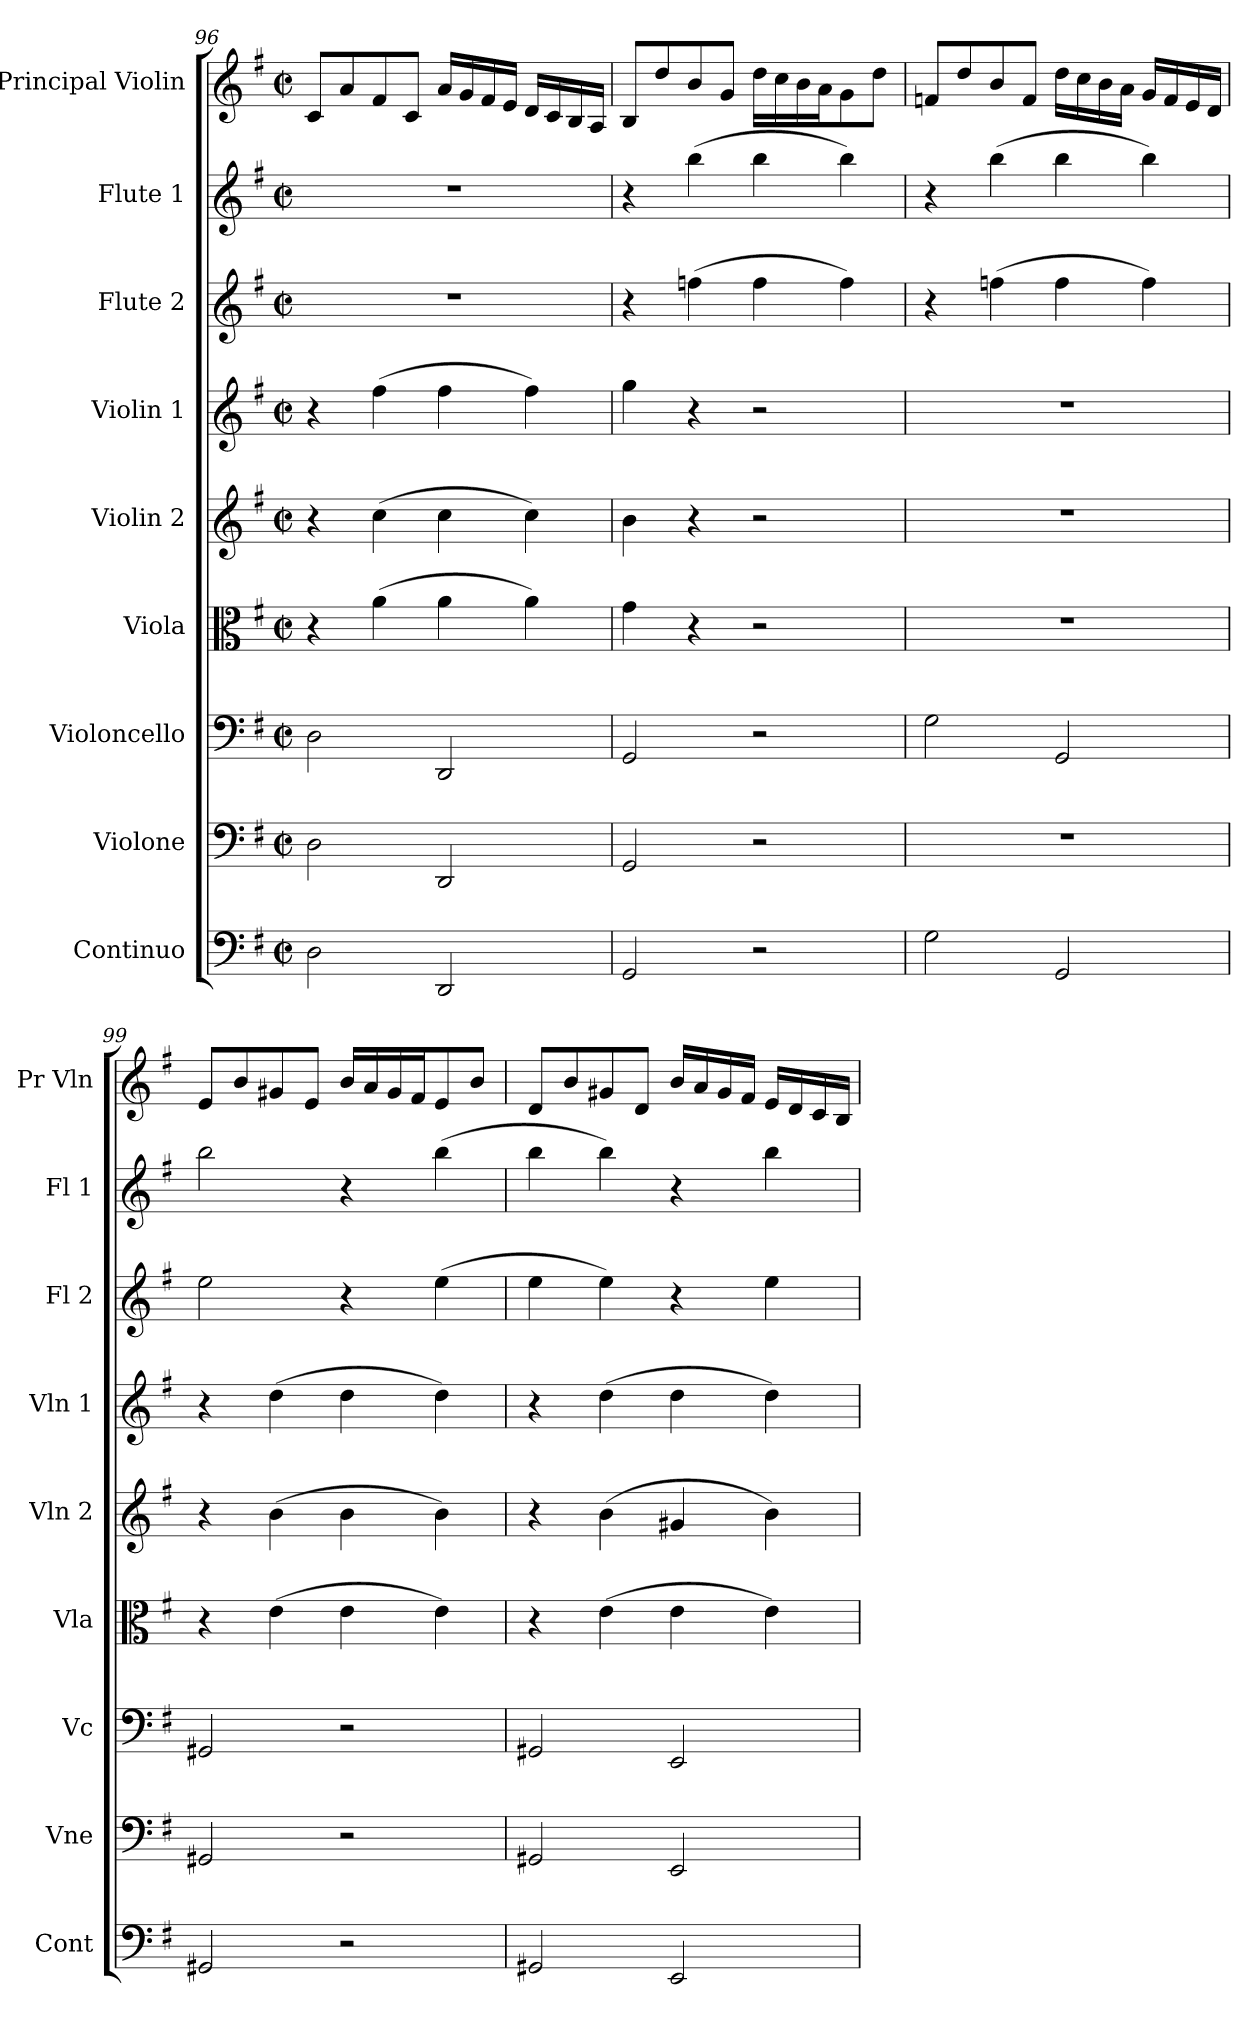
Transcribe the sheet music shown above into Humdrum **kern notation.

**kern	**kern	**kern	**kern	**kern	**kern	**kern	**kern	**kern
*part9	*part8	*part7	*part6	*part5	*part4	*part3	*part2	*part1
*staff9	*staff8	*staff7	*staff6	*staff5	*staff4	*staff3	*staff2	*staff1
*I"Continuo	*I"Violone	*I"Violoncello	*I"Viola	*I"Violin 2	*I"Violin 1	*I"Flute 2	*I"Flute 1	*I"Principal Violin
*I'Cont	*I'Vne	*I'Vc	*I'Vla	*I'Vln 2	*I'Vln 1	*I'Fl 2	*I'Fl 1	*I'Pr Vln
*clefF4	*clefF4	*clefF4	*clefC3	*clefG2	*clefG2	*clefG2	*clefG2	*clefG2
*	*ITrd7c12	*	*	*	*	*	*	*
*k[f#]	*k[f#]	*k[f#]	*k[f#]	*k[f#]	*k[f#]	*k[f#]	*k[f#]	*k[f#]
*M2/2	*M2/2	*M2/2	*M2/2	*M2/2	*M2/2	*M2/2	*M2/2	*M2/2
*met(c|)	*met(c|)	*met(c|)	*met(c|)	*met(c|)	*met(c|)	*met(c|)	*met(c|)	*met(c|)
=96	=96	=96	=96	=96	=96	=96	=96	=96
2D\	2DD\	2D\	4r	4r	4r	1r	1r	8c/L
.	.	.	.	.	.	.	.	8a/
.	.	.	(4a\	(4cc\	(4ff#\	.	.	8f#/
.	.	.	.	.	.	.	.	8c/J
2DD/	2DDD/	2DD/	4a\	4cc\	4ff#\	.	.	16a/LL
.	.	.	.	.	.	.	.	16g/
.	.	.	.	.	.	.	.	16f#/
.	.	.	.	.	.	.	.	16e/JJ
.	.	.	4a\)	4cc\)	4ff#\)	.	.	16d/LL
.	.	.	.	.	.	.	.	16c/
.	.	.	.	.	.	.	.	16B/
.	.	.	.	.	.	.	.	16A/JJ
!!LO:LB:g=z
=97	=97	=97	=97	=97	=97	=97	=97	=97
2GG/	2GGG/	2GG/	4g\	4b\	4gg\	4r	4r	8B/L
.	.	.	.	.	.	.	.	8dd/
.	.	.	4r	4r	4r	(4ffn\	(4bb\	8b/
.	.	.	.	.	.	.	.	8g/J
2r	2r	2r	2r	2r	2r	4ff\	4bb\	16dd\LL
.	.	.	.	.	.	.	.	16cc\
.	.	.	.	.	.	.	.	16b\
.	.	.	.	.	.	.	.	16a\J
.	.	.	.	.	.	4ff\)	4bb\)	8g\
.	.	.	.	.	.	.	.	8dd\J
=98	=98	=98	=98	=98	=98	=98	=98	=98
2G\	1r	2G\	1r	1r	1r	4r	4r	8fn/L
.	.	.	.	.	.	.	.	8dd/
.	.	.	.	.	.	(4ffn\	(4bb\	8b/
.	.	.	.	.	.	.	.	8f/J
2GG/	.	2GG/	.	.	.	4ff\	4bb\	16dd\LL
.	.	.	.	.	.	.	.	16cc\
.	.	.	.	.	.	.	.	16b\
.	.	.	.	.	.	.	.	16a\JJ
.	.	.	.	.	.	4ff\)	4bb\)	16g/LL
.	.	.	.	.	.	.	.	16f/
.	.	.	.	.	.	.	.	16e/
.	.	.	.	.	.	.	.	16d/JJ
=99	=99	=99	=99	=99	=99	=99	=99	=99
2GG#X/	2GGG#X/	2GG#X/	4r	4r	4r	2ee\	2bb\	8e/L
.	.	.	.	.	.	.	.	8b/
.	.	.	(4e\	(4b\	(4dd\	.	.	8g#X/
.	.	.	.	.	.	.	.	8e/J
2r	2r	2r	4e\	4b\	4dd\	4r	4r	16b/LL
.	.	.	.	.	.	.	.	16a/
.	.	.	.	.	.	.	.	16g#/
.	.	.	.	.	.	.	.	16f#/J
.	.	.	4e\)	4b\)	4dd\)	(4ee\	(4bb\	8e/
.	.	.	.	.	.	.	.	8b/J
=100	=100	=100	=100	=100	=100	=100	=100	=100
2GG#X/	2GGG#X/	2GG#X/	4r	4r	4r	4ee\	4bb\	8d/L
.	.	.	.	.	.	.	.	8b/
.	.	.	(4e\	(4b\	(4dd\	4ee\)	4bb\)	8g#X/
.	.	.	.	.	.	.	.	8d/J
2EE/	2EEE/	2EE/	4e\	4g#X/	4dd\	4r	4r	16b/LL
.	.	.	.	.	.	.	.	16a/
.	.	.	.	.	.	.	.	16g#/
.	.	.	.	.	.	.	.	16f#/JJ
.	.	.	4e\)	4b\)	4dd\)	4ee\	4bb\	16e/LL
.	.	.	.	.	.	.	.	16d/
.	.	.	.	.	.	.	.	16c/
.	.	.	.	.	.	.	.	16B/JJ
=	=	=	=	=	=	=	=	=
*-	*-	*-	*-	*-	*-	*-	*-	*-
